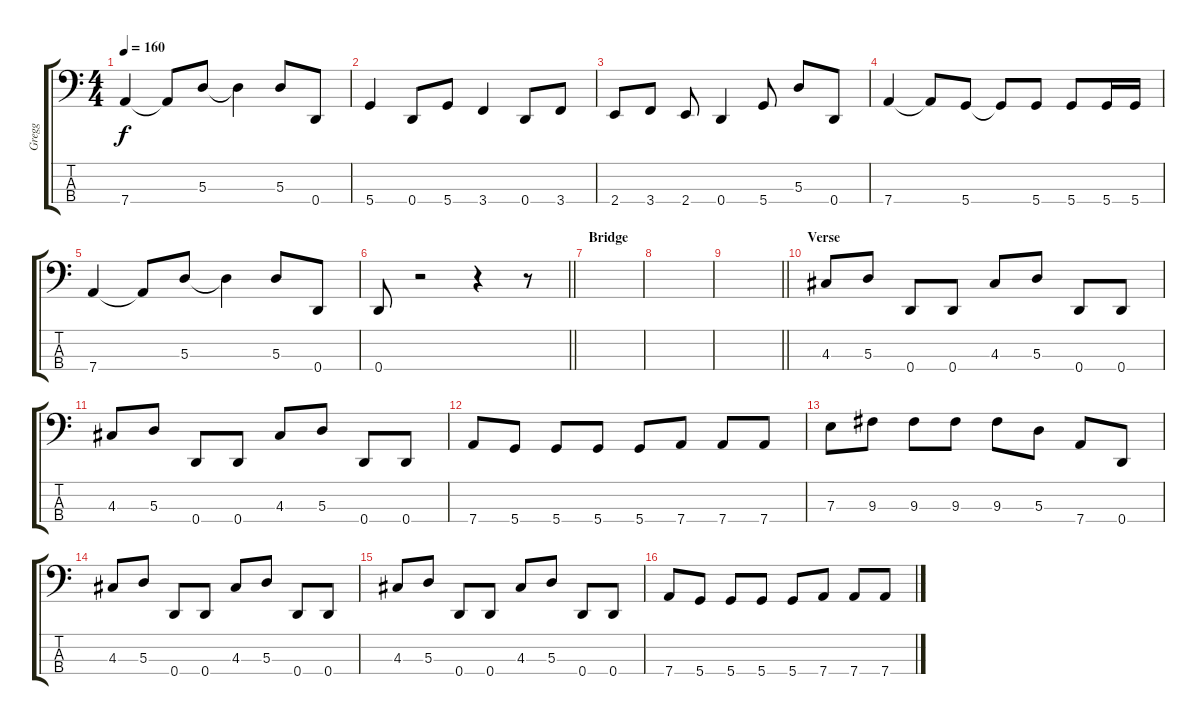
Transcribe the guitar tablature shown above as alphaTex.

\track ("Gregg" "Gregg") {instrument electricbassfinger}
\staff {score tabs}
\tuning (G2 D2 A1 D1) {hide}
\ts (4 4)
\tempo 160
\clef f4
\ks c
7.4.4{dy f} 7.4{t}.8 5.3.8 5.3{t}.4 5.3.8 0.4.8 |
5.4.4 0.4.8 5.4.8 3.4.4 0.4.8 3.4.8 |
2.4.8 3.4.8 2.4.8 0.4.4 5.4.8 5.3.8 0.4.8 |
7.4.4 7.4{t}.8 5.4.8 5.4{t}.8 5.4.8 5.4.8 5.4.16 5.4.16 |
7.4.4 7.4{t}.8 5.3.8 5.3{t}.4 5.3.8 0.4.8 |
\barLineRight lightlight
0.4.8 r.2 r.4 r.8 |
\section ("" "Bridge")
|
|
\barLineRight lightlight
|
\section ("" "Verse")
4.3.8 5.3.8 0.4.8 0.4.8 4.3.8 5.3.8 0.4.8 0.4.8 |
4.3.8 5.3.8 0.4.8 0.4.8 4.3.8 5.3.8 0.4.8 0.4.8 |
7.4.8 5.4.8 5.4.8 5.4.8 5.4.8 7.4.8 7.4.8 7.4.8 |
7.3.8 9.3.8 9.3.8 9.3.8 9.3.8 5.3.8 7.4.8 0.4.8 |
4.3.8 5.3.8 0.4.8 0.4.8 4.3.8 5.3.8 0.4.8 0.4.8 |
4.3.8 5.3.8 0.4.8 0.4.8 4.3.8 5.3.8 0.4.8 0.4.8 |
7.4.8 5.4.8 5.4.8 5.4.8 5.4.8 7.4.8 7.4.8 7.4.8
